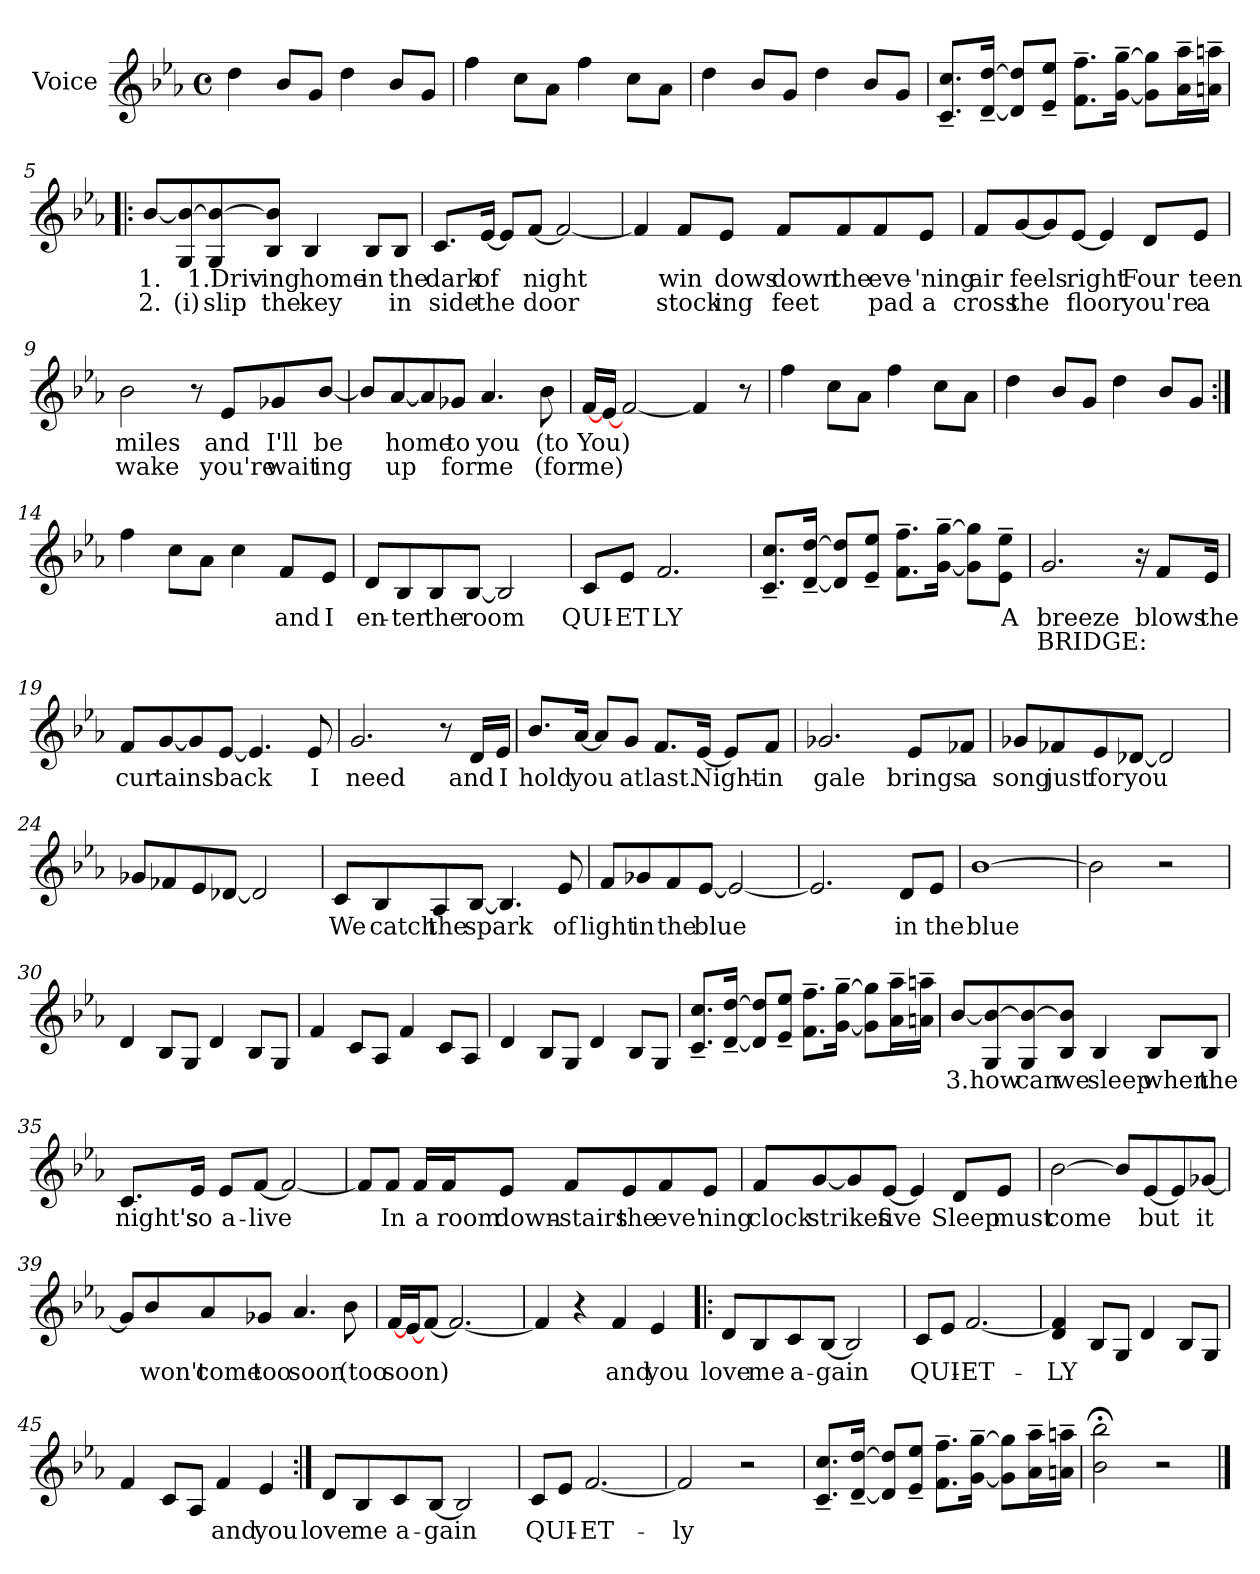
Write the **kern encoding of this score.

**kern	**text	**text
*part1	*part1	*part1
*staff1	*staff1	*staff1
*I"Voice	*	*
*I'V	*	*
*clefG2	*	*
*k[b-e-a-]	*	*
*E-:	*	*
*M4/4	*	*
*met(c)	*	*
=1	=1	=1
4dd\	.	.
8b-/L	.	.
8g/J	.	.
4dd\	.	.
8b-/L	.	.
8g/J	.	.
=2	=2	=2
4ff\	.	.
8cc\L	.	.
8a-\J	.	.
4ff\	.	.
8cc\L	.	.
8a-\J	.	.
=3	=3	=3
4dd\	.	.
8b-/L	.	.
8g/J	.	.
4dd\	.	.
8b-/L	.	.
8g/J	.	.
=4	=4	=4
8.c/~< 8.cc/~<L	.	.
[16d/~< [16dd/~<Jk	.	.
8d/] 8dd/]L	.	.
8e-/~< 8ee-/~<J	.	.
8.f\~> 8.ff\~>L	.	.
[16g\~> [16gg\~>Jk	.	.
8g\] 8gg\]L	.	.
16a-\~> 16aa-\~>L	.	.
16an\~> 16aan\~>JJ	.	.
!!LO:LB:g=z
=5!|:	=5!|:	=5!|:
[8b-/L	1.	2.
8G/ 8b-/_	.	(i)
8G/ 8b-/_	1.Driv-	slip
8B-/ 8b-/]J	-ing	the
4B-/	home	key
8B-/L	in	.
8B-/J	the	in
=6	=6	=6
8.c/L	dark	side
[16e-/Jk	of	the
8e-/L]	.	.
[8f/J	night	door
2f/_	.	.
!!LO:LB:g=z
=7	=7	=7
4f/]	.	.
8f/L	win	stock
8e-/J	dows	ing
8f/L	down	feet
8f/	the	.
8f/	eve-	pad
8e-/J	-'ning	a
=8	=8	=8
8f/L	air	cross
[8g/	feels	the
8g/]	.	.
[8e-/J	right	floor
4e-/]	.	.
8d/L	Four	you're
8e-/J	teen	a
!!LO:LB:g=z
=9	=9	=9
2b-\	miles	wake
8r	.	.
8e-/L	and	you're
8g-X/	I'll	wait
[8b-/J	be	ing
=10	=10	=10
8b-/L]	.	.
[8a-/	home	up
8a-/]	.	.
8g-X/J	to	for
4.a-/	you	me
8b-\	(to	(for
!!LO:LB:g=z
=11	=11	=11
[16f/LL	You)	me)
[16e-/JJ	.	.
[2f/	.	.
4f/]	.	.
8r	.	.
=12	=12	=12
4ff\	.	.
8cc\L	.	.
8a-\J	.	.
4ff\	.	.
8cc\L	.	.
8a-\J	.	.
=13	=13	=13
4dd\	.	.
8b-/L	.	.
8g/J	.	.
4dd\	.	.
8b-/L	.	.
8g/J	.	.
!!LO:LB:g=z
=14:|!	=14:|!	=14:|!
4ff\	.	.
8cc\L	.	.
8a-\J	.	.
4cc\	.	.
8f/L	and	.
8e-/J	I	.
=15	=15	=15
8d/L	en-	.
8B-/	-ter	.
8B-/	the	.
[8B-/J	room	.
2B-/]	.	.
=16	=16	=16
8c/L	QUI-	.
8e-/J	-ET	.
2.f/	LY	.
=17	=17	=17
8.c/~< 8.cc/~<L	.	.
[16d/~< [16dd/~<Jk	.	.
8d/] 8dd/]L	.	.
8e-/~< 8ee-/~<J	.	.
8.f\~> 8.ff\~>L	.	.
[16g\~> [16gg\~>Jk	.	.
8g\] 8gg\]L	.	.
8e-\~> 8ee-\~>J	A	.
!!LO:LB:g=z
=18	=18	=18
2.g/	breeze	BRIDGE:
16r	.	.
8f/L	blows	.
16e-/Jk	the	.
=19	=19	=19
8f/L	cur	.
[8g/	tains	.
8g/]	.	.
[8e-/J	back	.
4.e-/]	.	.
8e-/	I	.
=20	=20	=20
2.g/	need	.
8r	.	.
16d/LL	and	.
16e-/JJ	I	.
!!LO:PB:g=z
=21	=21	=21
8.b-/L	hold	.
[16a-/Jk	you	.
8a-/L]	.	.
8g/J	at	.
8.f/L	last.	.
[16e-/Jk	Night-	.
8e-/L]	.	.
8f/J	-in	.
=22	=22	=22
2.g-X/	gale	.
8e-/L	brings	.
8f-X/J	a	.
=23	=23	=23
8g-X/L	song	.
8f-X/	just	.
8e-/	for	.
[8d-X/J	you	.
2d-/]	.	.
=24	=24	=24
8g-X/L	.	.
8f-X/	.	.
8e-/	.	.
[8d-X/J	.	.
2d-/]	.	.
!!LO:LB:g=z
=25	=25	=25
8c/L	We	.
8B-/	catch	.
8A-/	the	.
[8B-/J	spark	.
4.B-/]	.	.
8e-/	of	.
=26	=26	=26
8f/L	light	.
8g-X/	in	.
8f/	the	.
[8e-/J	blue	.
2e-/_	.	.
=27	=27	=27
2.e-/]	.	.
8d/L	in	.
8e-/J	the	.
=28	=28	=28
[1b-	blue	.
=29	=29	=29
2b-\]	.	.
2r	.	.
!!LO:LB:g=z
=30	=30	=30
4d/	.	.
8B-/L	.	.
8G/J	.	.
4d/	.	.
8B-/L	.	.
8G/J	.	.
=31	=31	=31
4f/	.	.
8c/L	.	.
8A-/J	.	.
4f/	.	.
8c/L	.	.
8A-/J	.	.
=32	=32	=32
4d/	.	.
8B-/L	.	.
8G/J	.	.
4d/	.	.
8B-/L	.	.
8G/J	.	.
=33	=33	=33
8.c/~< 8.cc/~<L	.	.
[16d/~< [16dd/~<Jk	.	.
8d/] 8dd/]L	.	.
8e-/~< 8ee-/~<J	.	.
8.f\~> 8.ff\~>L	.	.
[16g\~> [16gg\~>Jk	.	.
8g\] 8gg\]L	.	.
16a-\~> 16aa-\~>L	.	.
16an\~> 16aan\~>JJ	.	.
!!LO:LB:g=z
=34	=34	=34
[8b-/L	3.	.
8G/ 8b-/_	how	.
8G/ 8b-/_	can	.
8B-/ 8b-/]J	we	.
4B-/	sleep	.
8B-/L	when	.
8B-/J	the	.
=35	=35	=35
8.c/L	night's	.
16e-/Jk	so	.
8e-/L	a-	.
[8f/J	-live	.
2f/_	.	.
=36	=36	=36
8f/L]	.	.
8f/J	In	.
16f/LL	a	.
16f/J	room	.
8e-/J	down-	.
8f/L	-stairs	.
8e-/	the	.
8f/	eve'	.
8e-/J	ning	.
!!LO:LB:g=z
=37	=37	=37
8f/L	clock	.
[8g/	strikes	.
8g/]	.	.
[8e-/J	five	.
4e-/]	.	.
8d/L	Sleep	.
8e-/J	must	.
=38	=38	=38
[2b-\	come	.
8b-/L]	.	.
[8e-/	but	.
8e-/]	.	.
[8g-X/J	it	.
=39	=39	=39
8g-/L]	.	.
8b-/	won't	.
8a-/	come	.
8g-X/J	too	.
4.a-/	soon	.
8b-\	(too	.
=40	=40	=40
[16f/LL	soon)	.
[16e-/J	.	.
[8f/J	.	.
2.f/_	.	.
!!LO:LB:g=z
=41	=41	=41
4f/]	.	.
4r	.	.
4f/	and	.
4e-/	you	.
=42!|:	=42!|:	=42!|:
8d/L	love	.
8B-/	me	.
8c/	a-	.
[8B-/J	-gain	.
2B-/]	.	.
=43	=43	=43
8c/L	QUI-	.
8e-/J	.	.
[2.f/	-ET-	.
=44	=44	=44
4d/ 4f/]	-LY	.
8B-/L	.	.
8G/J	.	.
4d/	.	.
8B-/L	.	.
8G/J	.	.
=45	=45	=45
4f/	.	.
8c/L	.	.
8A-/J	.	.
4f/	and	.
4e-/	you	.
!!LO:LB:g=z
=46:|!	=46:|!	=46:|!
8d/L	love	.
8B-/	me	.
8c/	a-	.
[8B-/J	-gain	.
2B-/]	.	.
=47	=47	=47
8c/L	QUI-	.
8e-/J	.	.
[2.f/	-ET-	.
=48	=48	=48
2f/]	-ly	.
2r	.	.
=49	=49	=49
8.c/~< 8.cc/~<L	.	.
[16d/~< [16dd/~<Jk	.	.
8d/] 8dd/]L	.	.
8e-/~< 8ee-/~<J	.	.
8.f\~> 8.ff\~>L	.	.
[16g\~> [16gg\~>Jk	.	.
8g\] 8gg\]L	.	.
16a-\~> 16aa-\~>L	.	.
16an\~> 16aan\~>JJ	.	.
=50	=50	=50
2b-\;< 2bb-\;<	.	.
2r	.	.
==	==	==
*-	*-	*-
